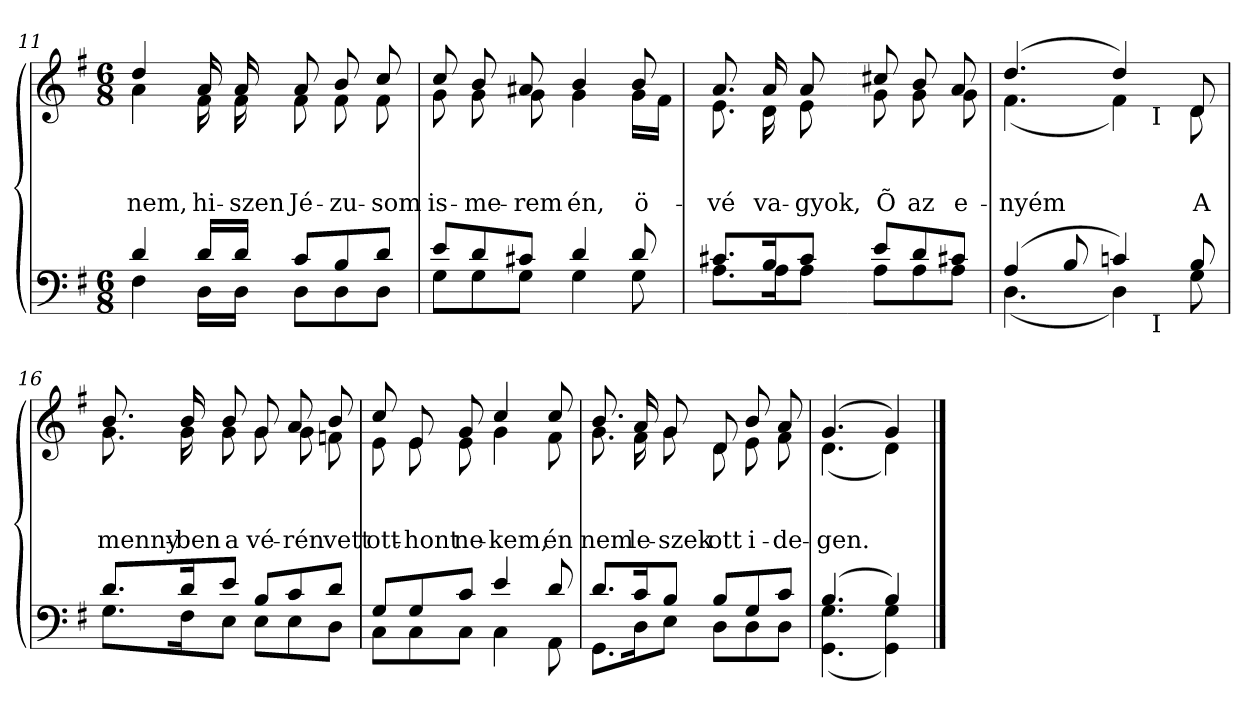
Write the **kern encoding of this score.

**kern	**kern	**text	**text	**text
*part2	*part1	*part1	*part1	*part1
*staff2	*staff1	*staff1	*staff1	*staff1
*clefF4	*clefG2	*	*	*
*k[f#]	*k[f#]	*	*	*
*e:	*e:	*	*	*
*M6/8	*M6/8	*	*	*
=11	=11	=11	=11	=11
*^	*	*	*	*
!	!	!	!	!	!LO:LY:b
*	*	*^	*	*	*
4d/	4F#\	4dd/	4a\	.	.	nem,
!	!	!	!	!	!	!LO:LY:b
16d/LL	16D\LL	16a/	16f#\	.	.	hi-
!	!	!	!	!	!	!LO:LY:b
16d/JJ	16D\JJ	16a/	16f#\	.	.	-szen
!	!	!	!	!	!	!LO:LY:b
8c/L	8D\L	8a/	8f#\	.	.	Jé-
!	!	!	!	!	!	!LO:LY:b
8B/	8D\	8b/	8f#\	.	.	-zu-
!	!	!	!	!	!	!LO:LY:b
8d/J	8D\J	8cc/	8f#\	.	.	-som
=12	=12	=12	=12	=12	=12	=12
!	!	!	!	!	!	!LO:LY:b
8e/L	8G\L	8cc/	8g\	.	.	is-
!	!	!	!	!	!	!LO:LY:b
8d/	8G\	8b/	8g\	.	.	-me-
!	!	!	!	!	!	!LO:LY:b
8c#X/J	8G\J	8a#X/	8g\	.	.	-rem
!	!	!	!	!	!	!LO:LY:b
4d/	4G\	4b/	4g\	.	.	én,
!	!	!	!	!	!	!LO:LY:b
8d/	8G\	8b/	16g\LL	.	.	ö-
.	.	.	16f#\JJ	.	.	.
=13	=13	=13	=13	=13	=13	=13
!	!	!	!	!	!	!LO:LY:b
8.c#X/L	8.A\L	8.a/	8.e\	.	.	-vé
!	!	!	!	!	!	!LO:LY:b
16B/K	16A\K	16a/	16d\	.	.	va-
!	!	!	!	!	!	!LO:LY:b
8c#/J	8A\J	8a/	8e\	.	.	-gyok,
!!LO:LB:g=z	!!
=14-	=14-	=14-	=14-	=14-	=14-	=14-
!	!	!	!	!	!	!LO:LY:b
8e/L	8A\L	8cc#X/	8g\	.	.	Õ
!	!	!	!	!	!	!LO:LY:b
8d/	8A\	8b/	8g\	.	.	az
!	!	!	!	!	!	!LO:LY:b
8c#X/J	8A\J	8a/	8g\	.	.	e-
*	*	*v	*v	*	*	*
=15	=15	=15	=15	=15	=15
*	*	*^	*	*	*
!	!	!	!	!	!	!LO:LY:b
*	*^	*	*^	*	*	*
(>4A/	(<4.D\	2ryy	(4.dd/	(<4.f#\	2ryy	.	.	-nyém
8B/	.	.	.	.	.	.	.	.
!	!	!	!	!	!	!	!	!LO:LY:b
4cn/)	4D\)	.	4dd/)	4f#\)	.	.	.	.
!	!	!	!	!	!LO:TX:b:t=I	!	!	!
!	!	!LO:TX:b:t=I	!	!	!	!	!	!
.	.	4ryy	.	.	4ryy	.	.	.
!	!	!	!	!	!	!	!	!LO:LY:b
8B/	8G\	.	8d/	8d\	.	.	.	A
*	*v	*v	*	*	*	*	*	*
*	*	*v	*v	*v	*	*	*
=16	=16	=16	=16	=16	=16
*	*^	*^	*	*	*
*	*	*	*	*^	*	*	*
!	!	!	!	!	!	!	!	!LO:LY:b
*	*v	*v	*	*	*	*	*	*
*	*	*	*v	*v	*	*	*
8.d/L	8.G\L	8.b/	8.g\	.	.	menny-
!	!	!	!	!	!	!LO:LY:b
16d/K	16F#\K	16b/	16g\	.	.	-ben
!	!	!	!	!	!	!LO:LY:b
8e/J	8E\J	8b/	8g\	.	.	a
!	!	!	!	!	!	!LO:LY:b
8B/L	8E\L	8g/	8g\	.	.	vé-
!	!	!	!	!	!	!LO:LY:b
8c/	8E\	8a/	8g\	.	.	-rén
!	!	!	!	!	!	!LO:LY:b
8d/J	8D\J	8b/	8fn\	.	.	vett
!!LO:LB:g=z	!!
=17	=17	=17	=17	=17	=17	=17
!	!	!	!	!	!	!LO:LY:b
8G/L	8C\L	8cc/	8e\	.	.	ott-
!	!	!	!	!	!	!LO:LY:b
8G/	8C\	8e/	8e\	.	.	-hont
!	!	!	!	!	!	!LO:LY:b
8c/J	8C\J	8g/	8e\	.	.	ne-
!	!	!	!	!	!	!LO:LY:b
4e/	4C\	4cc/	4g\	.	.	-kem,
!	!	!	!	!	!	!LO:LY:b
8d/	8AA\	8cc/	8f#\	.	.	én
=18	=18	=18	=18	=18	=18	=18
!	!	!	!	!	!	!LO:LY:b
8.d/L	8.GG\L	8.b/	8.g\	.	.	nem
!	!	!	!	!	!	!LO:LY:b
16c/K	16D\K	16a/	16f#\	.	.	le-
!	!	!	!	!	!	!LO:LY:b
8B/J	8E\J	8g/	8g\	.	.	-szek
!	!	!	!	!	!	!LO:LY:b
8B/L	8D\L	8d/	8d\	.	.	ott
!	!	!	!	!	!	!LO:LY:b
8G/	8D\	8b/	8e\	.	.	i-
!	!	!	!	!	!	!LO:LY:b
8c/J	8D\J	8a/	8f#\	.	.	-de-
=19	=19	=19	=19	=19	=19	=19
!	!	!	!	!	!	!LO:LY:b
(4.B/	(4.GG\ 4.G\	(4.g/	(<4.d\	.	.	-gen.
4B/)	4GG\ 4G\)	4g/)	4d\)	.	.	.
*v	*v	*	*	*	*	*
*	*v	*v	*	*	*
==	==	==	==	==
*-	*-	*-	*-	*-
